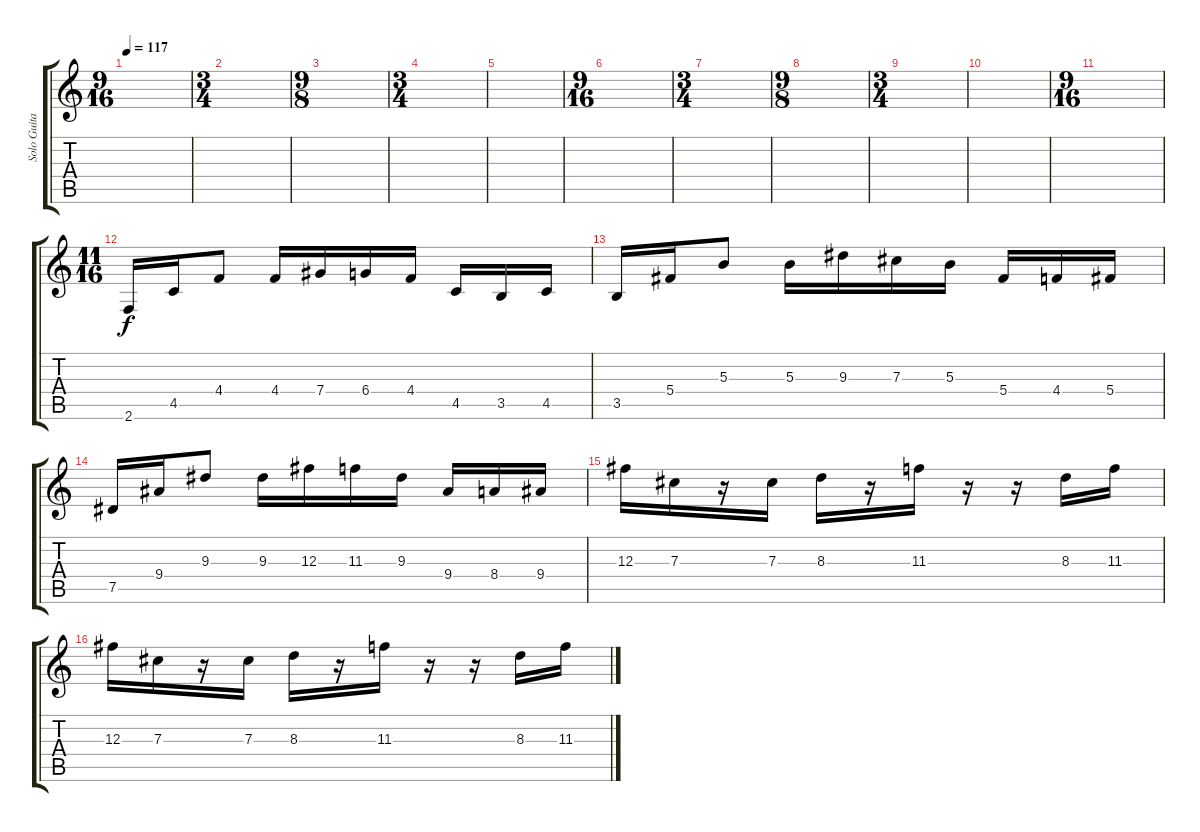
\track ("Solo Guitar 1" "Solo Guita") {instrument distortionguitar}
\staff {score tabs}
\tuning (Eb4 Bb3 Gb3 Db3 Ab2 Eb2) {hide}
\ts (9 16)
\tempo 117
\clef g2
\ks c
|
\ts (3 4)
|
\ts (9 8)
|
\ts (3 4)
|
|
\ts (9 16)
|
\ts (3 4)
|
\ts (9 8)
|
\ts (3 4)
|
|
\ts (9 16)
|
\ts (11 16)
2.6.16 4.5.16 4.4.8 4.4.16 7.4.16 6.4.16 4.4.16 4.5.16 3.5.16 4.5.16 |
3.5.16 5.4.16 5.3.8 5.3.16 9.3.16 7.3.16 5.3.16 5.4.16 4.4.16 5.4.16 |
7.5.16 9.4.16 9.3.8 9.3.16 12.3.16 11.3.16 9.3.16 9.4.16 8.4.16 9.4.16 |
12.3.16 7.3.16 r.16 7.3.16 8.3.16 r.16 11.3.16 r.16 r.16 8.3.16 11.3.16 |
12.3.16 7.3.16 r.16 7.3.16 8.3.16 r.16 11.3.16 r.16 r.16 8.3.16 11.3.16
